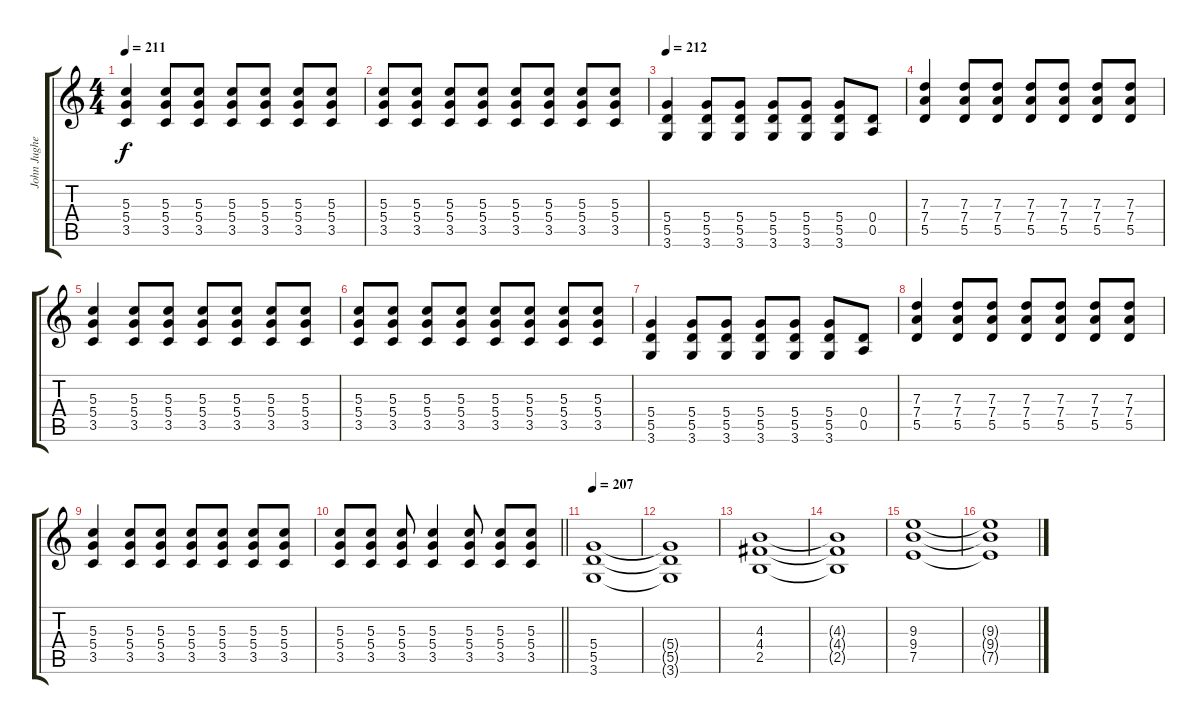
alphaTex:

\track ("John Jughead" "John Jughe") {instrument distortionguitar}
\staff {score tabs}
\tuning (E4 B3 G3 D3 A2 E2) {hide}
\ts (4 4)
\tempo 211
\clef g2
\ks c
(5.3 5.4 3.5).4{dy f} (5.3 5.4 3.5).8 (5.3 5.4 3.5).8 (5.3 5.4 3.5).8 (5.3 5.4 3.5).8 (5.3 5.4 3.5).8 (5.3 5.4 3.5).8 |
(5.3 5.4 3.5).8 (5.3 5.4 3.5).8 (5.3 5.4 3.5).8 (5.3 5.4 3.5).8 (5.3 5.4 3.5).8 (5.3 5.4 3.5).8 (5.3 5.4 3.5).8 (5.3 5.4 3.5).8 |
\tempo 212
(5.4 5.5 3.6).4 (5.4 5.5 3.6).8 (5.4 5.5 3.6).8 (5.4 5.5 3.6).8 (5.4 5.5 3.6).8 (5.4 5.5 3.6).8 (0.4 0.5).8 |
(7.3 7.4 5.5).4 (7.3 7.4 5.5).8 (7.3 7.4 5.5).8 (7.3 7.4 5.5).8 (7.3 7.4 5.5).8 (7.3 7.4 5.5).8 (7.3 7.4 5.5).8 |
(5.3 5.4 3.5).4 (5.3 5.4 3.5).8 (5.3 5.4 3.5).8 (5.3 5.4 3.5).8 (5.3 5.4 3.5).8 (5.3 5.4 3.5).8 (5.3 5.4 3.5).8 |
(5.3 5.4 3.5).8 (5.3 5.4 3.5).8 (5.3 5.4 3.5).8 (5.3 5.4 3.5).8 (5.3 5.4 3.5).8 (5.3 5.4 3.5).8 (5.3 5.4 3.5).8 (5.3 5.4 3.5).8 |
(5.4 5.5 3.6).4 (5.4 5.5 3.6).8 (5.4 5.5 3.6).8 (5.4 5.5 3.6).8 (5.4 5.5 3.6).8 (5.4 5.5 3.6).8 (0.4 0.5).8 |
(7.3 7.4 5.5).4 (7.3 7.4 5.5).8 (7.3 7.4 5.5).8 (7.3 7.4 5.5).8 (7.3 7.4 5.5).8 (7.3 7.4 5.5).8 (7.3 7.4 5.5).8 |
(5.3 5.4 3.5).4 (5.3 5.4 3.5).8 (5.3 5.4 3.5).8 (5.3 5.4 3.5).8 (5.3 5.4 3.5).8 (5.3 5.4 3.5).8 (5.3 5.4 3.5).8 |
\barLineRight lightlight
(5.3 5.4 3.5).8 (5.3 5.4 3.5).8 (5.3 5.4 3.5).8 (5.3 5.4 3.5).4 (5.3 5.4 3.5).8 (5.3 5.4 3.5).8 (5.3 5.4 3.5).8 |
\section ("" "")
\tempo 207
(5.4 5.5 3.6).1 |
(5.4{t} 5.5{t} 3.6{t}).1 |
(4.3 4.4 2.5).1 |
(4.3{t} 4.4{t} 2.5{t}).1 |
(9.3 9.4 7.5).1 |
(9.3{t} 9.4{t} 7.5{t}).1
